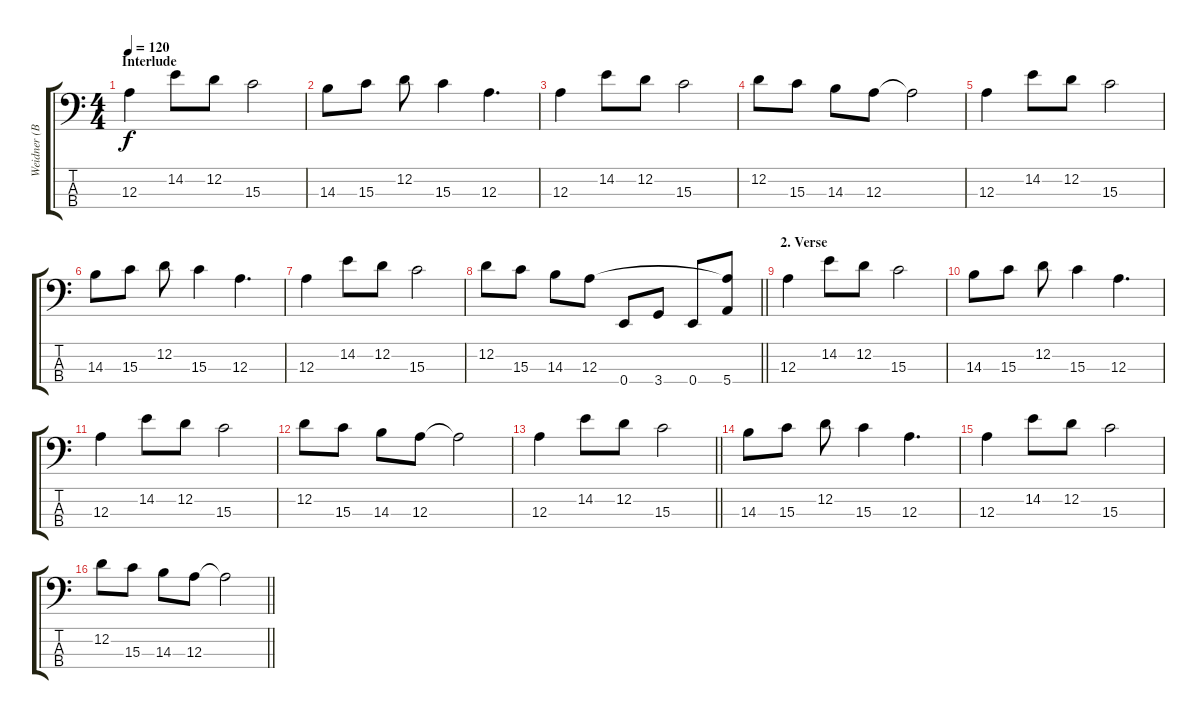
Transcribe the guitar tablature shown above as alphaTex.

\track ("Weidner (Bass)" "Weidner (B") {instrument electricbasspick}
\staff {score tabs}
\tuning (G2 D2 A1 E1) {hide}
\ts (4 4)
\section ("" "Interlude")
\tempo 120
\clef f4
\ks c
12.3.4{dy f} 14.2.8 12.2.8 15.3.2 |
14.3.8 15.3.8 12.2.8 15.3.4 12.3.4{d} |
12.3.4 14.2.8 12.2.8 15.3.2 |
12.2.8 15.3.8 14.3.8 12.3.8 12.3{t}.2 |
12.3.4 14.2.8 12.2.8 15.3.2 |
14.3.8 15.3.8 12.2.8 15.3.4 12.3.4{d} |
12.3.4 14.2.8 12.2.8 15.3.2 |
\barLineRight lightlight
12.2.8 15.3.8 14.3.8 12.3.8 0.4.8 3.4.8 0.4.8 (12.3{t} 5.4).8 |
\section ("" "2. Verse")
12.3.4 14.2.8 12.2.8 15.3.2 |
14.3.8 15.3.8 12.2.8 15.3.4 12.3.4{d} |
12.3.4 14.2.8 12.2.8 15.3.2 |
12.2.8 15.3.8 14.3.8 12.3.8 12.3{t}.2 |
\barLineRight lightlight
12.3.4 14.2.8 12.2.8 15.3.2 |
14.3.8 15.3.8 12.2.8 15.3.4 12.3.4{d} |
12.3.4 14.2.8 12.2.8 15.3.2 |
\barLineRight lightlight
12.2.8 15.3.8 14.3.8 12.3.8 12.3{t}.2
